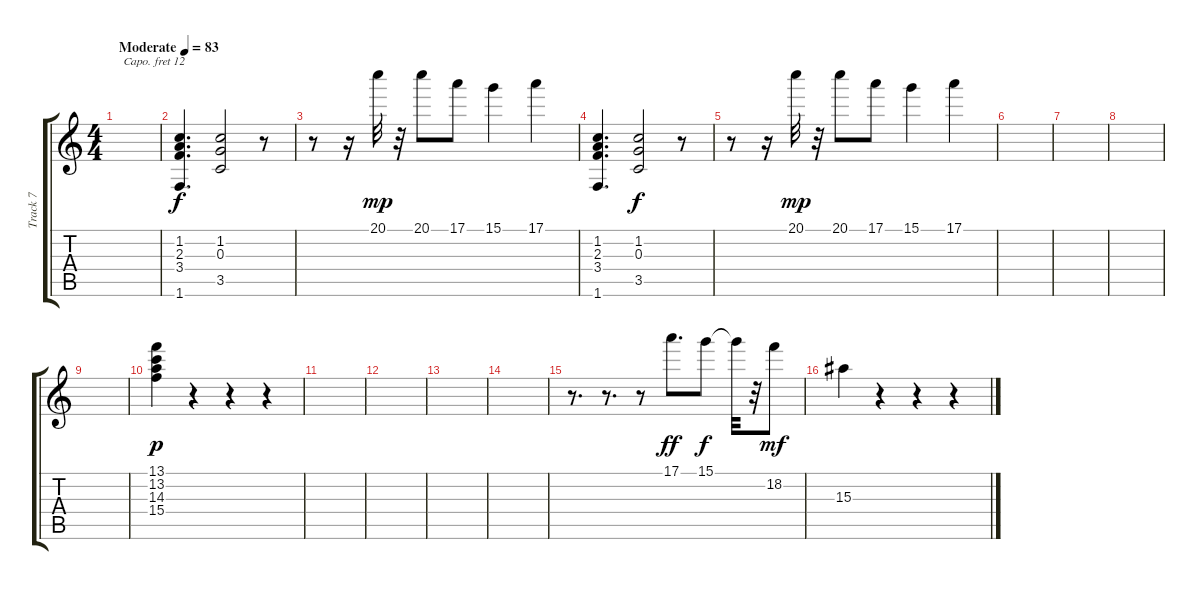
\track ("Track 7" "Track 7") {instrument fx7echoes}
\staff {score tabs}
\capo 12
\tuning (E4 B3 G3 D3 A2 E2) {hide}
\ts (4 4)
\tempo (83 "Moderate")
\clef g2
\ks c
|
(1.2 2.3 3.4 1.6).4{d} (1.2 0.3 3.5).2{dy f} r.8 |
r.8 r.16 20.1.32{dy mp} r.32 20.1.8 17.1.8 15.1.4 17.1.4 |
(1.2 2.3 3.4 1.6).4{d} (1.2 0.3 3.5).2{dy f} r.8 |
r.8 r.16 20.1.32{dy mp} r.32 20.1.8 17.1.8 15.1.4 17.1.4 |
|
|
|
|
(13.1 13.2 14.3 15.4).4{dy p balance 3} r.4 r.4 r.4 |
|
|
|
|
r.8{d balance 14} r.8{d} r.8 17.1.8{d dy ff} 15.1.8{dy f} 15.1{t}.32 r.32 18.2.8{dy mf} |
15.3.4 r.4 r.4 r.4
